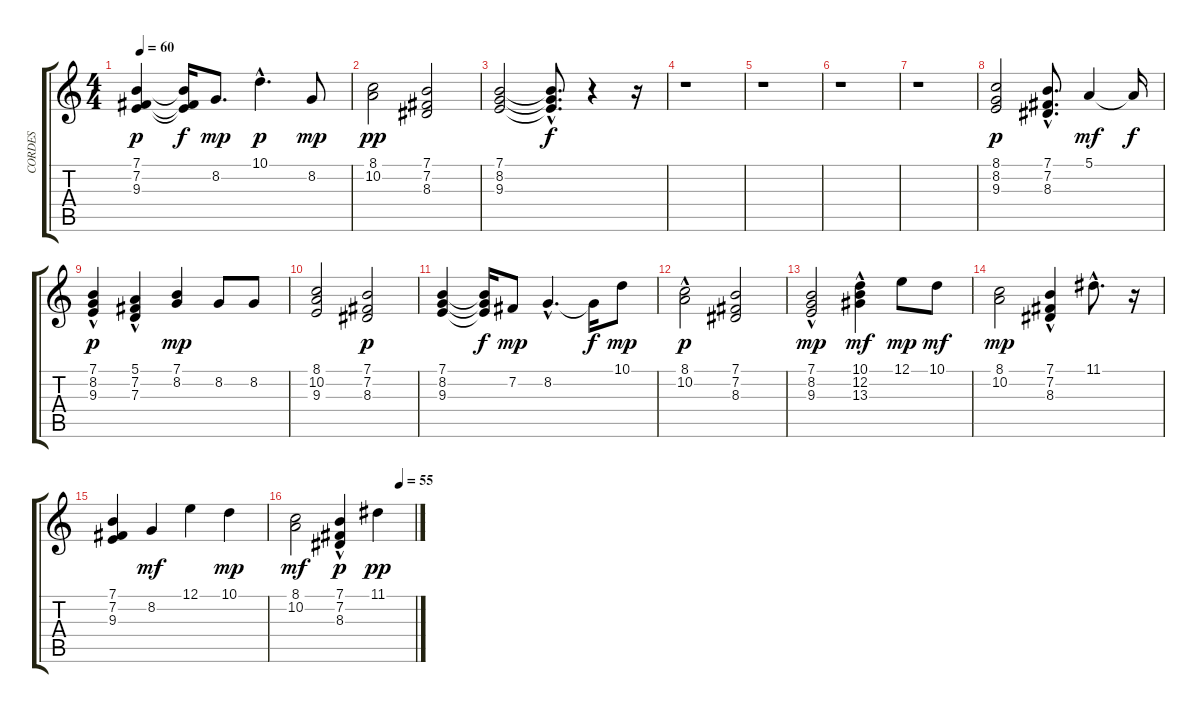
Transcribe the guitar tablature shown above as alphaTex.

\track ("CORDES" "CORDES") {instrument synthstrings2}
\staff {score tabs}
\tuning (E4 B3 G3 D3 A2 E2) {hide}
\ts (4 4)
\tempo 60
\clef g2
\ks c
(7.1 7.2 9.3).4{dy p} (7.1{t} 7.2{t} 9.3{t}).16{dy f} 8.2.8{d dy mp} 10.1{hac}.4{d dy p} 8.2.8{dy mp} |
(8.1 10.2).2{dy pp} (7.1 7.2 8.3).2 |
(7.1 8.2 9.3).2 (7.1{hac t} 8.2{hac t} 9.3{hac t}).8{d dy f} r.4 r.16 |
r.1 |
r.1 |
r.1 |
r.1 |
(8.1 8.2 9.3).2{dy p} (7.1{hac} 7.2{hac} 8.3{hac}).8{d} 5.1.4{dy mf} 5.1{t}.16{dy f} |
(7.1 8.2{hac} 9.3).4{dy p} (5.1 7.2{hac} 7.3{hac}).4 (7.1 8.2).4{dy mp} 8.2.8 8.2.8 |
(8.1 10.2 9.3).2 (7.1 7.2 8.3).2{dy p} |
(7.1 8.2 9.3).4 (7.1{t} 8.2{t} 9.3{t}).16{dy f} 7.2.8{dy mp} 8.2{hac}.4{d} 8.2{t}.16{dy f} 10.1.8{dy mp} |
(8.1{hac} 10.2).2{dy p} (7.1 7.2 8.3).2 |
(7.1 8.2{hac} 9.3).2{dy mp} (10.1 12.2{hac} 13.3).4{dy mf} 12.1.8{dy mp} 10.1.8{dy mf} |
(8.1 10.2).2{dy mp} (7.1{hac} 7.2{hac} 8.3{hac}).4 11.1{hac}.8{d} r.16 |
(7.1 7.2 9.3).4 8.2.4{dy mf} 12.1.4 10.1.4{dy mp} |
\tempo (55 0.875)
(8.1 10.2).2{dy mf} (7.1{hac} 7.2{hac} 8.3{hac}).4{dy p} 11.1.4{dy pp}
